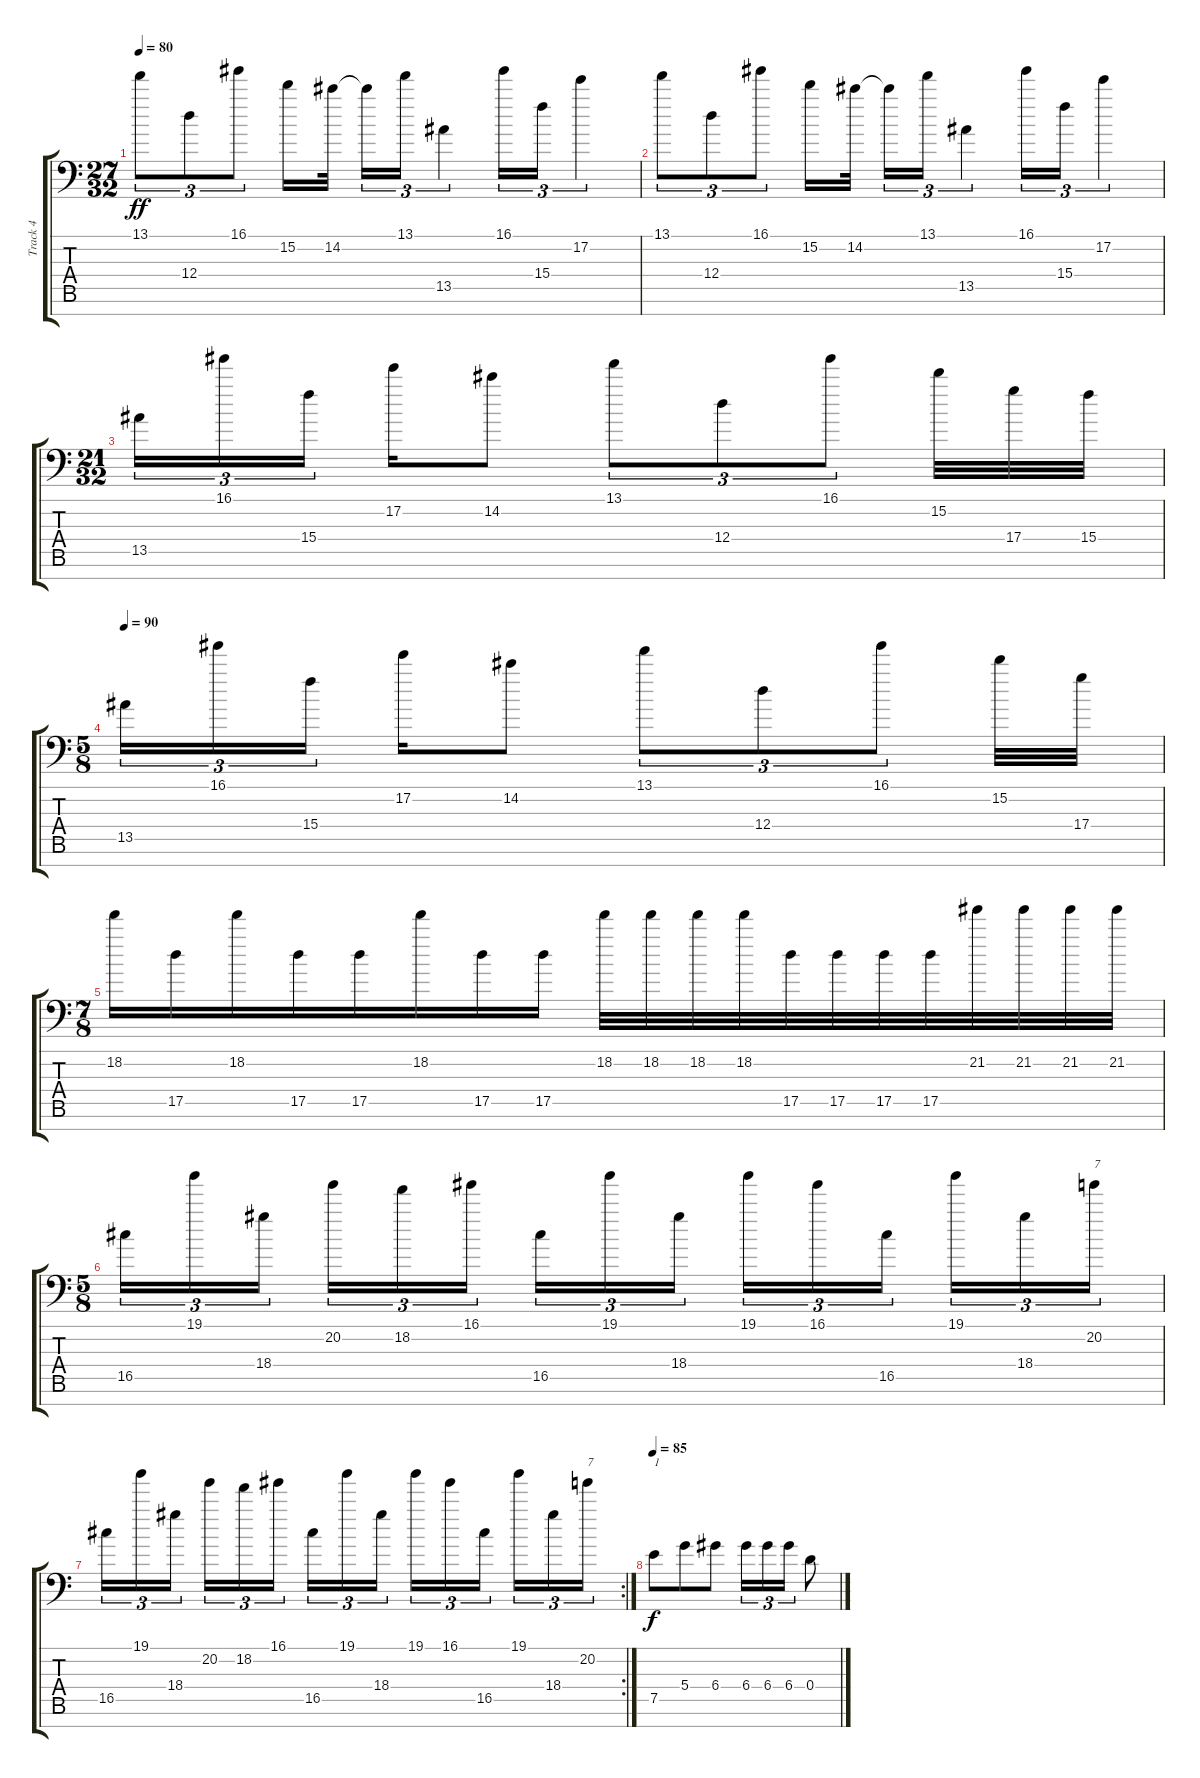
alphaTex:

\track ("Track 4" "Track 4") {instrument distortionguitar}
\staff {score tabs}
\tuning (E4 B3 G3 D3 A2 E2 A1) {hide}
\ts (27 32)
\tempo 80
\clef f4
\ks c
13.1.8{tu (3 2) dy ff} 12.4.8{tu (3 2)} 16.1.8{tu (3 2)} 15.2.16 14.2.32 14.2{t}.16{tu (3 2)} 13.1.16{tu (3 2)} 13.5.4{tu (3 2)} 16.1.16{tu (3 2)} 15.4.16{tu (3 2)} 17.2.4{tu (3 2)} |
13.1.8{tu (3 2)} 12.4.8{tu (3 2)} 16.1.8{tu (3 2)} 15.2.16 14.2.32 14.2{t}.16{tu (3 2)} 13.1.16{tu (3 2)} 13.5.4{tu (3 2)} 16.1.16{tu (3 2)} 15.4.16{tu (3 2)} 17.2.4{tu (3 2)} |
\ts (21 32)
13.5.16{tu (3 2)} 16.1.16{tu (3 2)} 15.4.16{tu (3 2)} 17.2.16 14.2.8 13.1.8{tu (3 2)} 12.4.8{tu (3 2)} 16.1.8{tu (3 2)} 15.2.32 17.4.32 15.4.32 |
\ts (5 8)
\tempo 90
13.5.16{tu (3 2)} 16.1.16{tu (3 2)} 15.4.16{tu (3 2)} 17.2.16 14.2.8 13.1.8{tu (3 2)} 12.4.8{tu (3 2)} 16.1.8{tu (3 2)} 15.2.32 17.4.32 |
\ts (7 8)
18.2.16 17.5.16 18.2.16 17.5.16 17.5.16 18.2.16 17.5.16 17.5.16 18.2.32 18.2.32 18.2.32 18.2.32 17.5.32 17.5.32 17.5.32 17.5.32 21.2.32 21.2.32 21.2.32 21.2.32 |
\ts (5 8)
16.5.16{tu (3 2)} 19.1.16{tu (3 2)} 18.4.16{tu (3 2)} 20.2.16{tu (3 2)} 18.2.16{tu (3 2)} 16.1.16{tu (3 2)} 16.5.16{tu (3 2)} 19.1.16{tu (3 2)} 18.4.16{tu (3 2)} 19.1.16{tu (3 2)} 16.1.16{tu (3 2)} 16.5.16{tu (3 2)} 19.1.16{tu (3 2)} 18.4.16{tu (3 2)} 20.2.16{tu (3 2) txt "7"} |
\rc 2
16.5.16{tu (3 2)} 19.1.16{tu (3 2)} 18.4.16{tu (3 2)} 20.2.16{tu (3 2)} 18.2.16{tu (3 2)} 16.1.16{tu (3 2)} 16.5.16{tu (3 2)} 19.1.16{tu (3 2)} 18.4.16{tu (3 2)} 19.1.16{tu (3 2)} 16.1.16{tu (3 2)} 16.5.16{tu (3 2)} 19.1.16{tu (3 2)} 18.4.16{tu (3 2)} 20.2.16{tu (3 2) txt "7"} |
\tempo 85
7.5.8{txt "1" dy f volume 14} 5.4.8 6.4.8 6.4.16{tu (3 2)} 6.4.16{tu (3 2)} 6.4.16{tu (3 2)} 0.4.8
